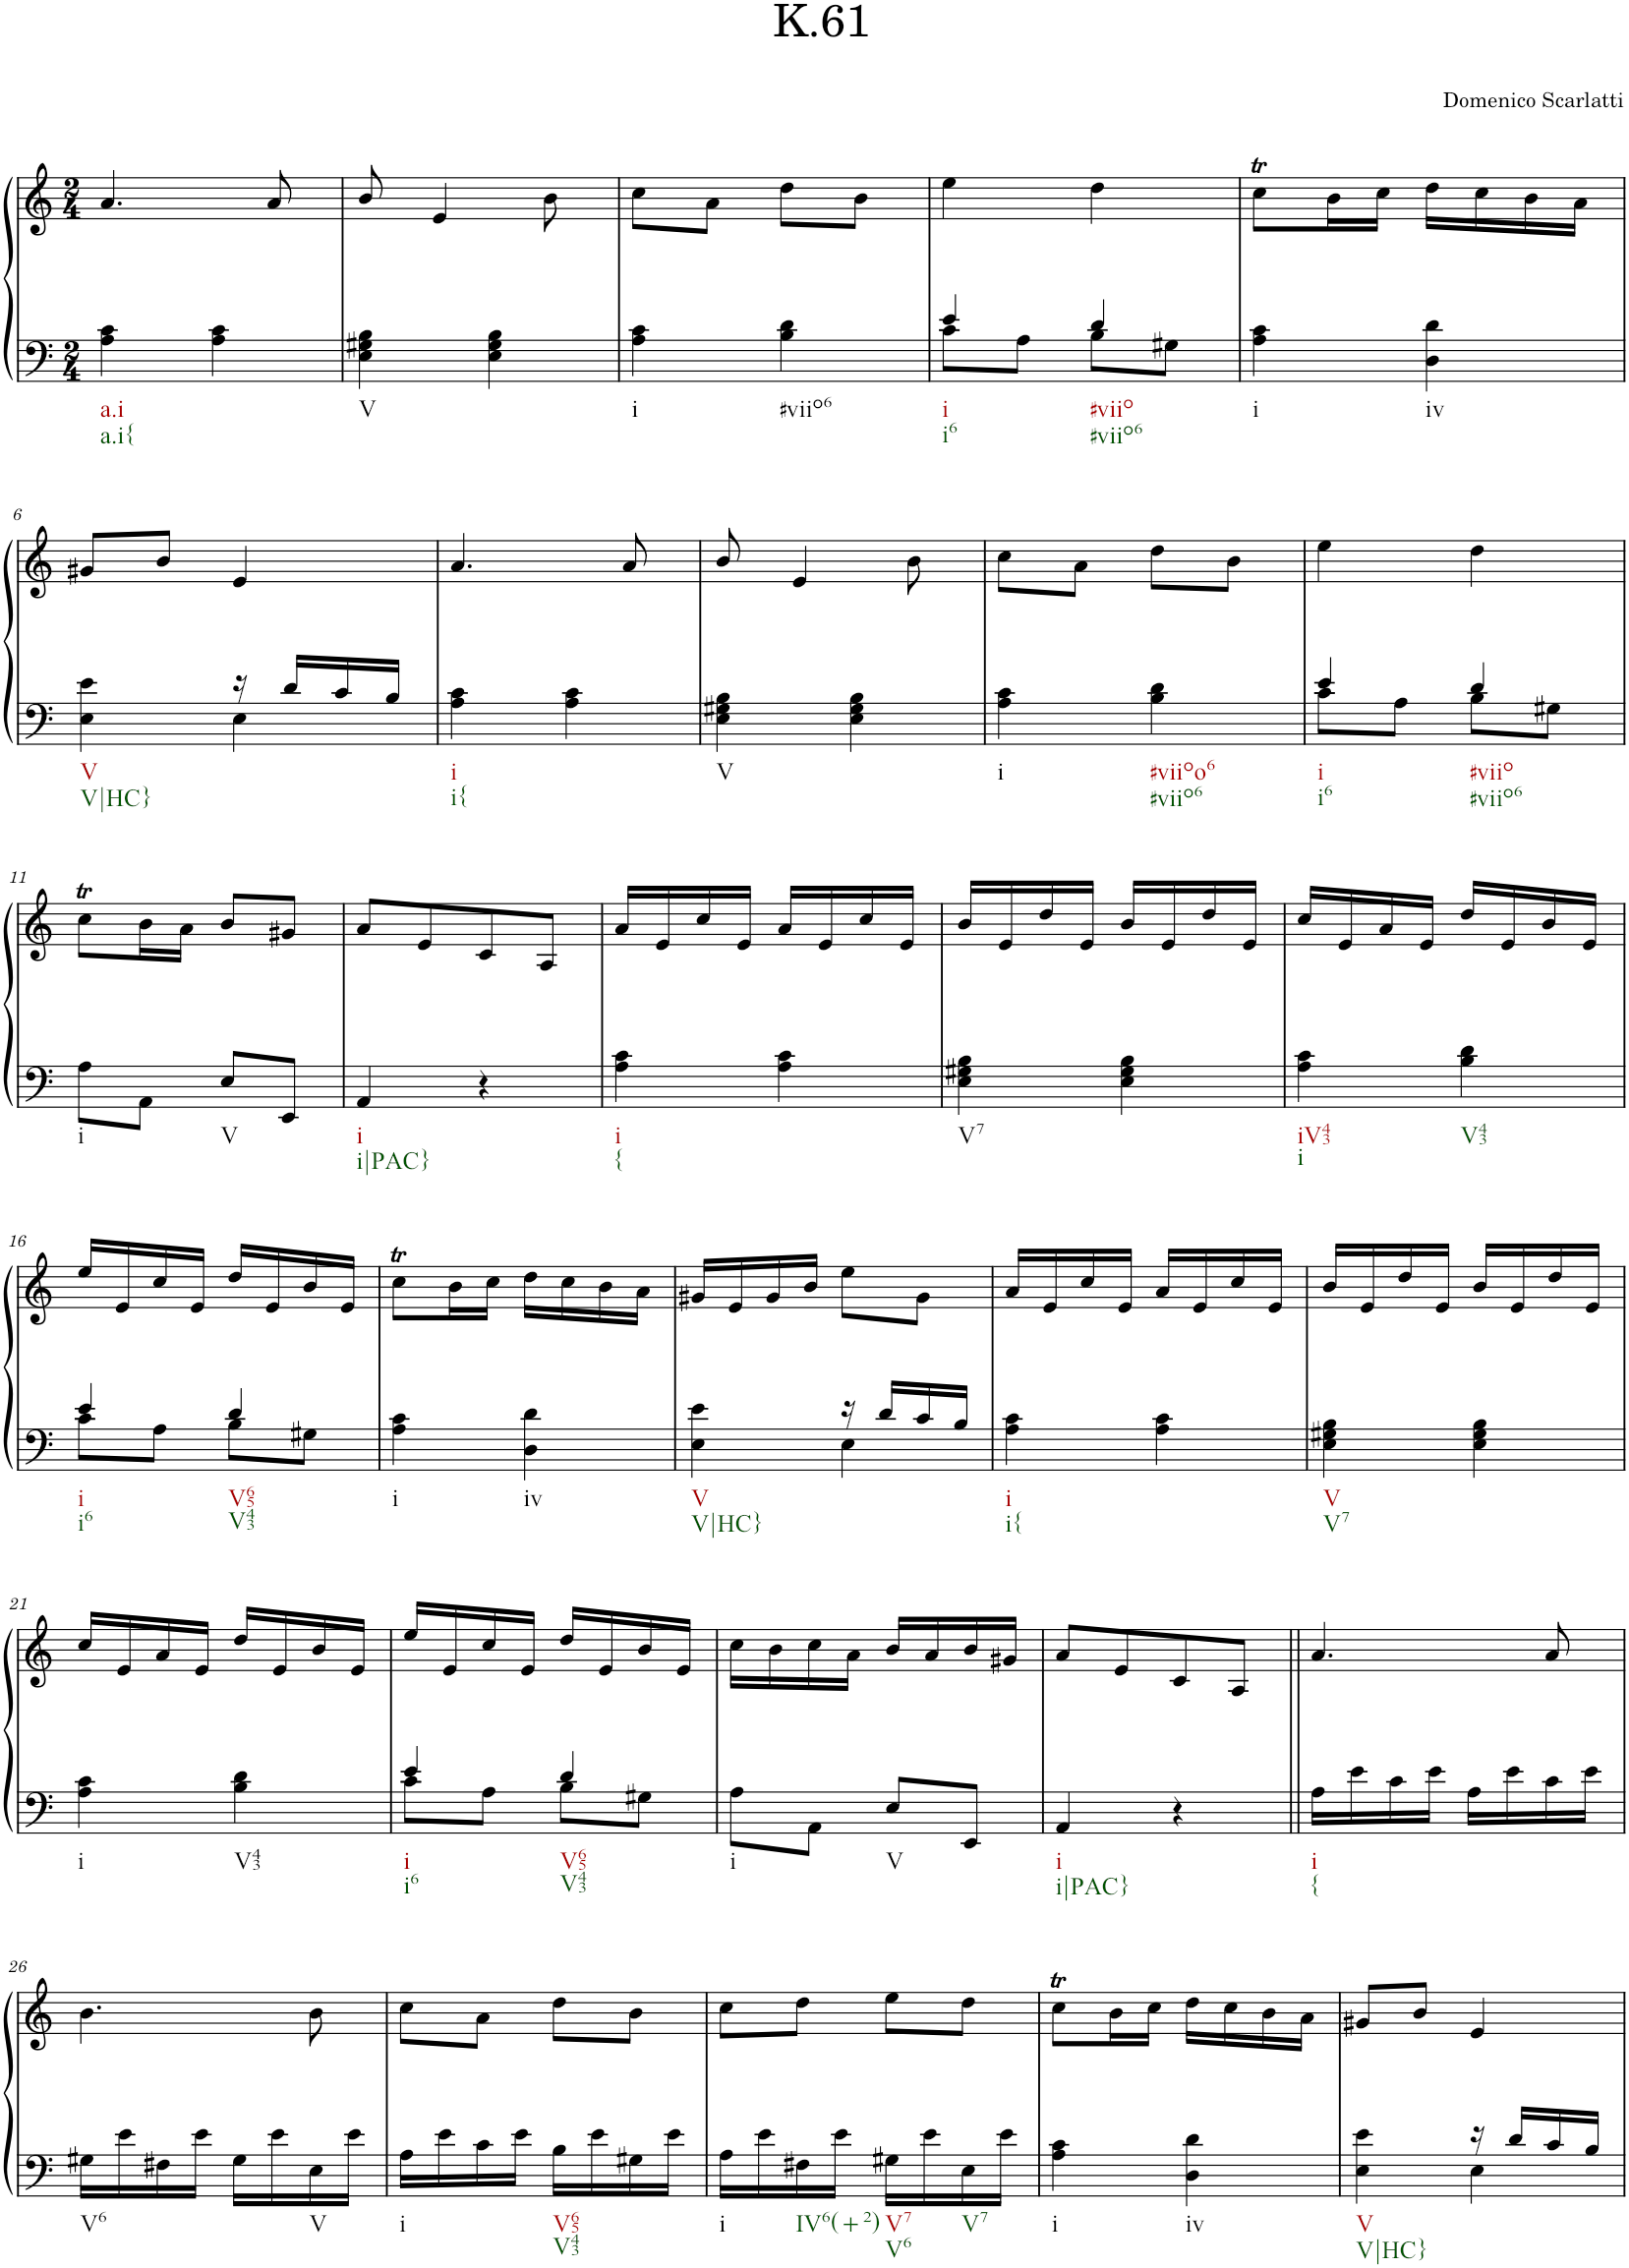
**kern	**kern
*part1	*part1
*staff2	*staff1
*I"Piano	*
*I'Pno.	*
*clefF4	*clefG2
*k[]	*k[]
*M2/4	*M2/4
=1	=1
!LO:TX:b:t=a.i	!
!LO:TX:b:t=a.i{	!
4A\ 4c\	4.a/
4A\ 4c\	.
.	8a/
=2	=2
!LO:TX:b:t=V	!
4E\ 4G#X\ 4B\	8b/
.	4e/
4E\ 4G#\ 4B\	.
.	8b\
=3	=3
!LO:TX:b:t=i	!
4A\ 4c\	8cc\L
.	8a\J
!LO:TX:b:t=#viio6	!
4B\ 4d\	8dd\L
.	8b\J
=4	=4
*^	*
!LO:TX:b:t=i	!	!
!LO:TX:b:t=i6	!	!
4e/	8c\L	4ee\
.	8A\J	.
!LO:TX:b:t=#viio	!	!
!LO:TX:b:t=#viio6	!	!
4d/	8B\L	4dd\
.	8G#X\J	.
=5	=5	=5
!LO:TX:b:t=i	!	!
*v	*v	*
4A\ 4c\	8ccT\L
.	16b\L
.	16cc\JJ
!LO:TX:b:t=iv	!
4D\ 4d\	16dd\LL
.	16cc\
.	16b\
.	16a\JJ
!!LO:LB:g=z
=6	=6
*^	*
!LO:TX:b:t=V	!	!
!LO:TX:b:t=V|HC}	!	!
4E\ 4e\	4ryy	8g#X/L
.	.	8b/J
16r	4E\	4e/
16d/LL	.	.
16c/	.	.
16B/JJ	.	.
*v	*v	*
=7	=7
!LO:TX:b:t=i	!
!LO:TX:b:t=i{	!
4A\ 4c\	4.a/
4A\ 4c\	.
.	8a/
=8	=8
!LO:TX:b:t=V	!
4E\ 4G#X\ 4B\	8b/
.	4e/
4E\ 4G#\ 4B\	.
.	8b\
=9	=9
!LO:TX:b:t=i	!
4A\ 4c\	8cc\L
.	8a\J
!LO:TX:b:t=#viioo6	!
!LO:TX:b:t=#viio6	!
4B\ 4d\	8dd\L
.	8b\J
=10	=10
*^	*
!LO:TX:b:t=i	!	!
!LO:TX:b:t=i6	!	!
4e/	8c\L	4ee\
.	8A\J	.
!LO:TX:b:t=#viio	!	!
!LO:TX:b:t=#viio6	!	!
4d/	8B\L	4dd\
.	8G#X\J	.
!!LO:LB:g=z
=11	=11	=11
!LO:TX:b:t=i	!	!
*v	*v	*
8A\L	8ccT\L
8AA\J	16b\L
.	16a\JJ
!LO:TX:b:t=V	!
8E/L	8b/L
8EE/J	8g#X/J
=12	=12
!LO:TX:b:t=i	!
!LO:TX:b:t=i|PAC}	!
4AA/	8a/L
.	8e/
4r	8c/
.	8A/J
=13	=13
!LO:TX:b:t=i	!
!LO:TX:b:t={	!
4A\ 4c\	16a/LL
.	16e/
.	16cc/
.	16e/JJ
4A\ 4c\	16a/LL
.	16e/
.	16cc/
.	16e/JJ
=14	=14
!LO:TX:b:t=V7	!
4E\ 4G#X\ 4B\	16b/LL
.	16e/
.	16dd/
.	16e/JJ
4E\ 4G#\ 4B\	16b/LL
.	16e/
.	16dd/
.	16e/JJ
=15	=15
!LO:TX:b:t=iV43	!
!LO:TX:b:t=i	!
4A\ 4c\	16cc/LL
.	16e/
.	16a/
.	16e/JJ
!LO:TX:b:t=V43	!
4B\ 4d\	16dd/LL
.	16e/
.	16b/
.	16e/JJ
!!LO:LB:g=z
=16	=16
*^	*
!LO:TX:b:t=i	!	!
!LO:TX:b:t=i6	!	!
4e/	8c\L	16ee/LL
.	.	16e/
.	8A\J	16cc/
.	.	16e/JJ
!LO:TX:b:t=V65	!	!
!LO:TX:b:t=V43	!	!
4d/	8B\L	16dd/LL
.	.	16e/
.	8G#X\J	16b/
.	.	16e/JJ
*v	*v	*
=17	=17
!LO:TX:b:t=i	!
4A\ 4c\	8ccT\L
.	16b\L
.	16cc\JJ
!LO:TX:b:t=iv	!
4D\ 4d\	16dd\LL
.	16cc\
.	16b\
.	16a\JJ
=18	=18
*^	*
!LO:TX:b:t=V	!	!
!LO:TX:b:t=V|HC}	!	!
4E\ 4e\	4ryy	16g#X/LL
.	.	16e/
.	.	16g#/
.	.	16b/JJ
16r	4E\	8ee\L
16d/LL	.	.
16c/	.	8g#\J
16B/JJ	.	.
*v	*v	*
=19	=19
!LO:TX:b:t=i	!
!LO:TX:b:t=i{	!
4A\ 4c\	16a/LL
.	16e/
.	16cc/
.	16e/JJ
4A\ 4c\	16a/LL
.	16e/
.	16cc/
.	16e/JJ
=20	=20
!LO:TX:b:t=V	!
!LO:TX:b:t=V7	!
4E\ 4G#X\ 4B\	16b/LL
.	16e/
.	16dd/
.	16e/JJ
4E\ 4G#\ 4B\	16b/LL
.	16e/
.	16dd/
.	16e/JJ
!!LO:LB:g=z
=21	=21
!LO:TX:b:t=i	!
4A\ 4c\	16cc/LL
.	16e/
.	16a/
.	16e/JJ
!LO:TX:b:t=V43	!
4B\ 4d\	16dd/LL
.	16e/
.	16b/
.	16e/JJ
=22	=22
*^	*
!LO:TX:b:t=i	!	!
!LO:TX:b:t=i6	!	!
4e/	8c\L	16ee/LL
.	.	16e/
.	8A\J	16cc/
.	.	16e/JJ
!LO:TX:b:t=V65	!	!
!LO:TX:b:t=V43	!	!
4d/	8B\L	16dd/LL
.	.	16e/
.	8G#X\J	16b/
.	.	16e/JJ
*v	*v	*
=23	=23
!LO:TX:b:t=i	!
8A\L	16cc\LL
.	16b\
8AA\J	16cc\
.	16a\JJ
!LO:TX:b:t=V	!
8E/L	16b/LL
.	16a/
8EE/J	16b/
.	16g#X/JJ
=24	=24
!LO:TX:b:t=i	!
!LO:TX:b:t=i|PAC}	!
4AA/	8a/L
.	8e/
4r	8c/
.	8A/J
=25||	=25||
!LO:TX:b:t=i	!
!LO:TX:b:t={	!
16A\LL	4.a/
16e\	.
16c\	.
16e\JJ	.
16A\LL	.
16e\	.
16c\	8a/
16e\JJ	.
!!LO:LB:g=z
=26	=26
!LO:TX:b:t=V6	!
16G#X\LL	4.b\
16e\	.
16F#X\	.
16e\JJ	.
16G#\LL	.
16e\	.
!LO:TX:b:t=V	!
16E\	8b\
16e\JJ	.
=27	=27
!LO:TX:b:t=i	!
16A\LL	8cc\L
16e\	.
16c\	8a\J
16e\JJ	.
!LO:TX:b:t=V65	!
!LO:TX:b:t=V43	!
16B\LL	8dd\L
16e\	.
16G#X\	8b\J
16e\JJ	.
=28	=28
!LO:TX:b:t=i	!
16A\LL	8cc\L
16e\	.
!LO:TX:b:t=IV6(+2)	!
16F#X\	8dd\J
16e\JJ	.
!LO:TX:b:t=V7	!
!LO:TX:b:t=V6	!
16G#X\LL	8ee\L
16e\	.
!LO:TX:b:t=V7	!
16E\	8dd\J
16e\JJ	.
=29	=29
!LO:TX:b:t=i	!
4A\ 4c\	8ccT\L
.	16b\L
.	16cc\JJ
!LO:TX:b:t=iv	!
4D\ 4d\	16dd\LL
.	16cc\
.	16b\
.	16a\JJ
=30	=30
*^	*
!LO:TX:b:t=V	!	!
!LO:TX:b:t=V|HC}	!	!
4E\ 4e\	4ryy	8g#X/L
.	.	8b/J
16r	4E\	4e/
16d/LL	.	.
16c/	.	.
16B/JJ	.	.
*v	*v	*
=	=
*-	*-
